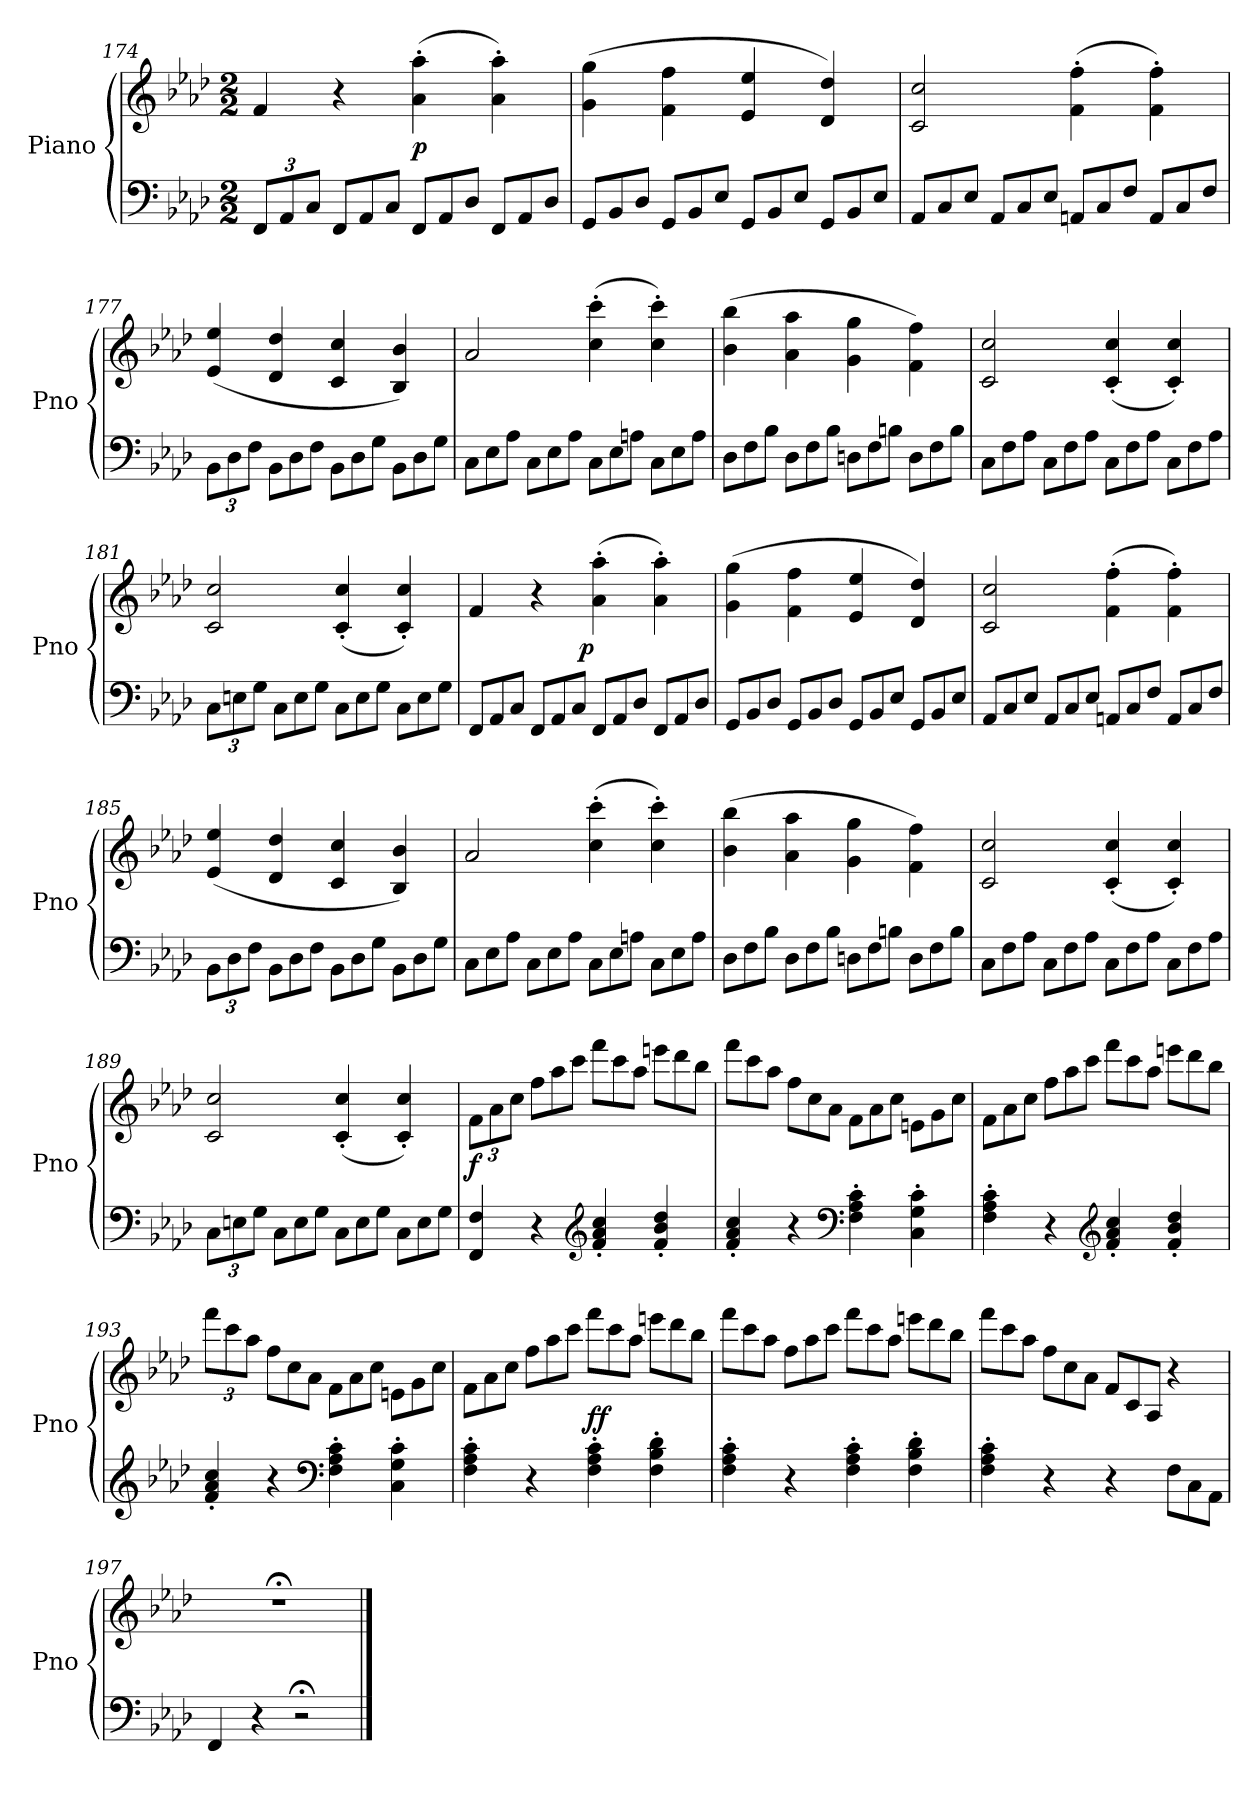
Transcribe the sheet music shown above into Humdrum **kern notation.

**kern	**kern	**dynam
*part1	*part1	*part1
*staff2	*staff1	*staff1/2
*I"Piano	*	*
*I'Pno	*	*
*clefF4	*clefG2	*
*k[b-e-a-d-]	*k[b-e-a-d-]	*
*f:	*f:	*
*M2/2	*M2/2	*
*Xbrackettup	*	*
=174	=174	=174
12FFL	4f	.
12AA-	.	.
12CJ	.	.
*Xtuplet	*	*
12FFL	4r	.
12AA-	.	.
12CJ	.	.
12FFL	(4a-' 4aa-'	p
12AA-	.	.
12D-J	.	.
12FFL	4a-' 4aa-')	.
12AA-	.	.
12D-J	.	.
=175	=175	=175
12GGL	(4g 4gg	.
12BB-	.	.
12D-J	.	.
12GGL	4f 4ff	.
12BB-	.	.
12E-J	.	.
12GGL	4e- 4ee-	.
12BB-	.	.
12E-J	.	.
12GGL	4d- 4dd-)	.
12BB-	.	.
12E-J	.	.
=176	=176	=176
12AA-L	2c 2cc	.
12C	.	.
12E-J	.	.
12AA-L	.	.
12C	.	.
12E-J	.	.
12AAnL	(4f' 4ff'	.
12C	.	.
12FJ	.	.
12AAL	4f' 4ff')	.
12C	.	.
12FJ	.	.
=177	=177	=177
*tuplet	*	*
12BB-L	(4e- 4ee-	.
12D-	.	.
12FJ	.	.
*Xtuplet	*	*
12BB-L	4d- 4dd-	.
12D-	.	.
12FJ	.	.
12BB-L	4c 4cc	.
12D-	.	.
12GJ	.	.
12BB-L	4B- 4b-)	.
12D-	.	.
12GJ	.	.
=178	=178	=178
12CL	2a-	.
12E-	.	.
12A-J	.	.
12CL	.	.
12E-	.	.
12A-J	.	.
12CL	(4cc' 4ccc'	.
12E-	.	.
12AnJ	.	.
12CL	4cc' 4ccc')	.
12E-	.	.
12AJ	.	.
=179	=179	=179
12D-L	(4b- 4bb-	.
12F	.	.
12B-J	.	.
12D-L	4a- 4aa-	.
12F	.	.
12B-J	.	.
12DnL	4g 4gg	.
12F	.	.
12BnJ	.	.
12DL	4f 4ff)	.
12F	.	.
12BJ	.	.
=180	=180	=180
12CL	2c 2cc	.
12F	.	.
12A-J	.	.
12CL	.	.
12F	.	.
12A-J	.	.
12CL	(4c' 4cc'	.
12F	.	.
12A-J	.	.
12CL	4c' 4cc')	.
12F	.	.
12A-J	.	.
=181	=181	=181
*tuplet	*	*
12CL	2c 2cc	.
12En	.	.
12GJ	.	.
*Xtuplet	*	*
12CL	.	.
12E	.	.
12GJ	.	.
12CL	(4c' 4cc'	.
12E	.	.
12GJ	.	.
12CL	4c' 4cc')	.
12E	.	.
12GJ	.	.
=182	=182	=182
12FFL	4f	.
12AA-	.	.
12CJ	.	.
12FFL	4r	.
12AA-	.	.
12CJ	.	.
!	!	!LO:DY:rj
12FFL	(4a-' 4aa-'	p
12AA-	.	.
12D-J	.	.
12FFL	4a-' 4aa-')	.
12AA-	.	.
12D-J	.	.
=183	=183	=183
12GGL	(4g 4gg	.
12BB-	.	.
12D-J	.	.
12GGL	4f 4ff	.
12BB-	.	.
12D-J	.	.
12GGL	4e- 4ee-	.
12BB-	.	.
12E-J	.	.
12GGL	4d- 4dd-)	.
12BB-	.	.
12E-J	.	.
=184	=184	=184
12AA-L	2c 2cc	.
12C	.	.
12E-J	.	.
12AA-L	.	.
12C	.	.
12E-J	.	.
12AAnL	(4f' 4ff'	.
12C	.	.
12FJ	.	.
12AAL	4f' 4ff')	.
12C	.	.
12FJ	.	.
=185	=185	=185
*tuplet	*	*
12BB-L	(4e- 4ee-	.
12D-	.	.
12FJ	.	.
*Xtuplet	*	*
12BB-L	4d- 4dd-	.
12D-	.	.
12FJ	.	.
12BB-L	4c 4cc	.
12D-	.	.
12GJ	.	.
12BB-L	4B- 4b-)	.
12D-	.	.
12GJ	.	.
=186	=186	=186
12CL	2a-	.
12E-	.	.
12A-J	.	.
12CL	.	.
12E-	.	.
12A-J	.	.
12CL	(4cc' 4ccc'	.
12E-	.	.
12AnJ	.	.
12CL	4cc' 4ccc')	.
12E-	.	.
12AJ	.	.
=187	=187	=187
12D-L	(4b- 4bb-	.
12F	.	.
12B-J	.	.
12D-L	4a- 4aa-	.
12F	.	.
12B-J	.	.
12DnL	4g 4gg	.
12F	.	.
12BnJ	.	.
12DL	4f 4ff)	.
12F	.	.
12BJ	.	.
=188	=188	=188
12CL	2c 2cc	.
12F	.	.
12A-J	.	.
12CL	.	.
12F	.	.
12A-J	.	.
12CL	(4c' 4cc'	.
12F	.	.
12A-J	.	.
12CL	4c' 4cc')	.
12F	.	.
12A-J	.	.
=189	=189	=189
*tuplet	*	*
12CL	2c 2cc	.
12En	.	.
12GJ	.	.
*Xtuplet	*	*
12CL	.	.
12E	.	.
12GJ	.	.
12CL	(4c' 4cc'	.
12E	.	.
12GJ	.	.
12CL	4c' 4cc')	.
12E	.	.
12GJ	.	.
=190	=190	=190
*	*Xbrackettup	*
4FF 4F	12f\L	f
.	12a-\	.
.	12cc\J	.
*	*Xtuplet	*
4r	12ffL	.
.	12aa-	.
.	12cccJ	.
*clefG2	*	*
4f' 4a-' 4cc'	12fffL	.
.	12ccc	.
.	12aa-J	.
4f' 4b-' 4dd-'	12eeenL	.
.	12ddd-	.
.	12bb-J	.
=191	=191	=191
4f' 4a-' 4cc'	12fffL	.
.	12ccc	.
.	12aa-J	.
4r	12ffL	.
.	12cc	.
.	12a-J	.
*clefF4	*	*
4F' 4A-' 4c'	12f\L	.
.	12a-\	.
.	12cc\J	.
4C' 4G' 4c'	12en\L	.
.	12g\	.
.	12cc\J	.
=192	=192	=192
4F' 4A-' 4c'	12f\L	.
.	12a-\	.
.	12cc\J	.
4r	12ffL	.
.	12aa-	.
.	12cccJ	.
*clefG2	*	*
4f' 4a-' 4cc'	12fffL	.
.	12ccc	.
.	12aa-J	.
4f' 4b-' 4dd-'	12eeenL	.
.	12ddd-	.
.	12bb-J	.
=193	=193	=193
*	*tuplet	*
4f' 4a-' 4cc'	12fffL	.
.	12ccc	.
.	12aa-J	.
*	*Xtuplet	*
4r	12ffL	.
.	12cc	.
.	12a-J	.
*clefF4	*	*
4F' 4A-' 4c'	12f\L	.
.	12a-\	.
.	12cc\J	.
4C' 4G' 4c'	12en\L	.
.	12g\	.
.	12cc\J	.
=194	=194	=194
4F' 4A-' 4c'	12f\L	.
.	12a-\	.
.	12cc\J	.
4r	12ffL	.
.	12aa-	.
.	12cccJ	.
4F' 4A-' 4c'	12fffL	ff
.	12ccc	.
.	12aa-J	.
4F' 4B-' 4d-'	12eeenL	.
.	12ddd-	.
.	12bb-J	.
=195	=195	=195
4F' 4A-' 4c'	12fffL	.
.	12ccc	.
.	12aa-J	.
4r	12ffL	.
.	12aa-	.
.	12cccJ	.
4F' 4A-' 4c'	12fffL	.
.	12ccc	.
.	12aa-J	.
4F' 4B-' 4d-'	12eeenL	.
.	12ddd-	.
.	12bb-J	.
=196	=196	=196
4F' 4A-' 4c'	12fffL	.
.	12ccc	.
.	12aa-J	.
4r	12ffL	.
.	12cc	.
.	12a-J	.
4r	12fL	.
.	12c	.
.	12A-J	.
12F\L	4r	.
12C\	.	.
12AA-\J	.	.
=197	=197	=197
4FF	1r;<	.
4r	.	.
2r;<	.	.
==	==	==
*-	*-	*-
